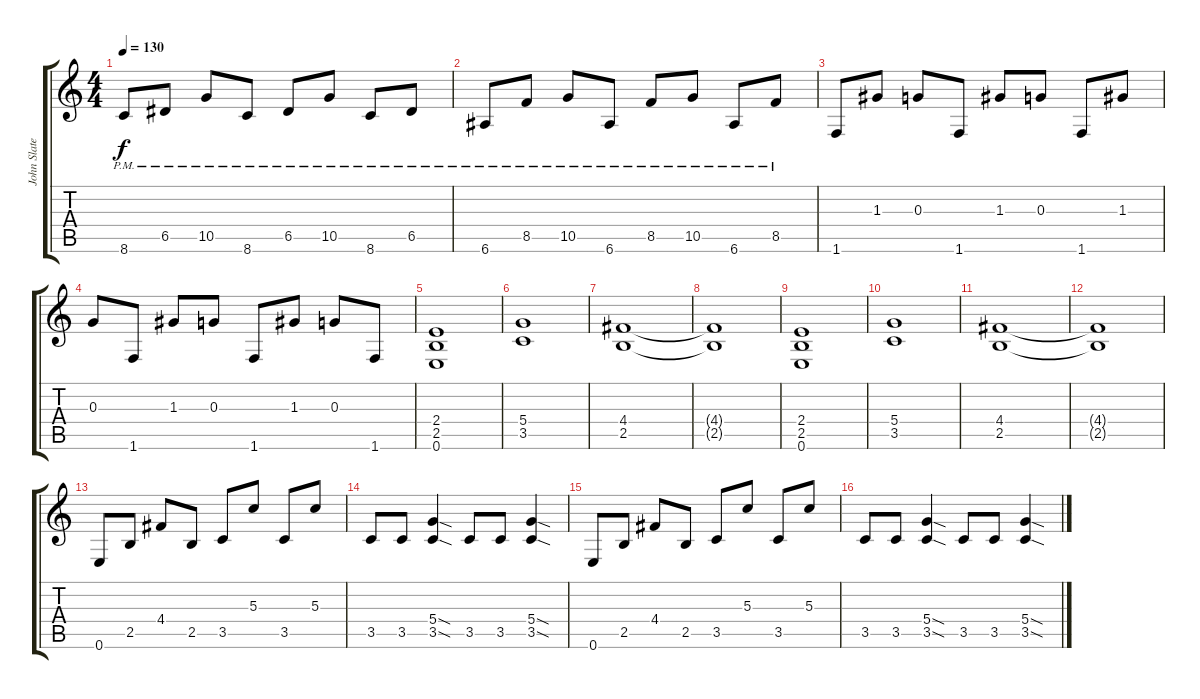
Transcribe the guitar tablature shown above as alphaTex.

\track ("John Slater" "John Slate") {instrument electricguitarclean}
\staff {score tabs}
\tuning (E4 B3 G3 D3 A2 E2) {hide}
\ts (4 4)
\tempo 130
\clef g2
\ks c
8.6{pm}.8{dy f instrument distortionguitar} 6.5{pm}.8 10.5{pm}.8 8.6{pm}.8 6.5{pm}.8 10.5{pm}.8 8.6{pm}.8 6.5{pm}.8 |
6.6{pm}.8{instrument distortionguitar} 8.5{pm}.8 10.5{pm}.8 6.6{pm}.8 8.5{pm}.8 10.5{pm}.8 6.6{pm}.8 8.5{pm}.8 |
1.6.8{instrument distortionguitar} 1.3.8 0.3.8 1.6.8 1.3.8 0.3.8 1.6.8 1.3.8 |
0.3.8{instrument distortionguitar} 1.6.8 1.3.8 0.3.8 1.6.8 1.3.8 0.3.8 1.6.8 |
(2.4 2.5 0.6).1{instrument distortionguitar} |
(5.4 3.5).1{instrument distortionguitar} |
(4.4 2.5).1{instrument distortionguitar} |
(4.4{t} 2.5{t}).1 |
(2.4 2.5 0.6).1{instrument distortionguitar} |
(5.4 3.5).1{instrument distortionguitar} |
(4.4 2.5).1{instrument distortionguitar} |
(4.4{t} 2.5{t}).1 |
0.6.8{instrument distortionguitar} 2.5.8 4.4.8 2.5.8 3.5.8 5.3.8 3.5.8 5.3.8 |
3.5.8{instrument distortionguitar} 3.5.8 (5.4{sod} 3.5{sod}).4 3.5.8 3.5.8 (5.4{sod} 3.5{sod}).4 |
0.6.8{instrument distortionguitar} 2.5.8 4.4.8 2.5.8 3.5.8 5.3.8 3.5.8 5.3.8 |
3.5.8{instrument distortionguitar} 3.5.8 (5.4{sod} 3.5{sod}).4 3.5.8 3.5.8 (5.4{sod} 3.5{sod}).4
